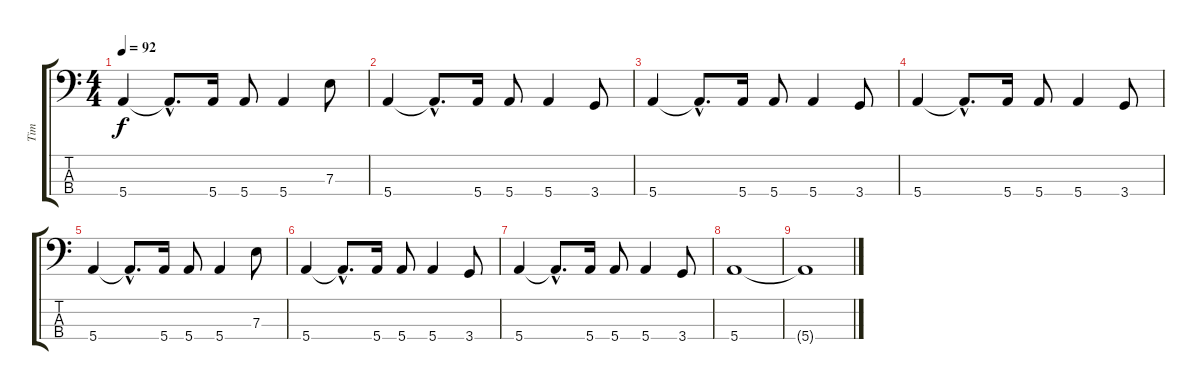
\track ("Tim" "Tim") {instrument electricbassfinger}
\staff {score tabs}
\tuning (G2 D2 A1 E1) {hide}
\ts (4 4)
\tempo 92
\clef f4
\ks c
5.4.4{dy f} 5.4{hac t}.8{d} 5.4.16 5.4.8 5.4.4 7.3.8 |
5.4.4 5.4{hac t}.8{d} 5.4.16 5.4.8 5.4.4 3.4.8 |
5.4.4 5.4{hac t}.8{d} 5.4.16 5.4.8 5.4.4 3.4.8 |
5.4.4 5.4{hac t}.8{d} 5.4.16 5.4.8 5.4.4 3.4.8 |
5.4.4 5.4{hac t}.8{d} 5.4.16 5.4.8 5.4.4 7.3.8 |
5.4.4 5.4{hac t}.8{d} 5.4.16 5.4.8 5.4.4 3.4.8 |
5.4.4 5.4{hac t}.8{d} 5.4.16 5.4.8 5.4.4 3.4.8 |
5.4.1{volume 0} |
5.4{t}.1
